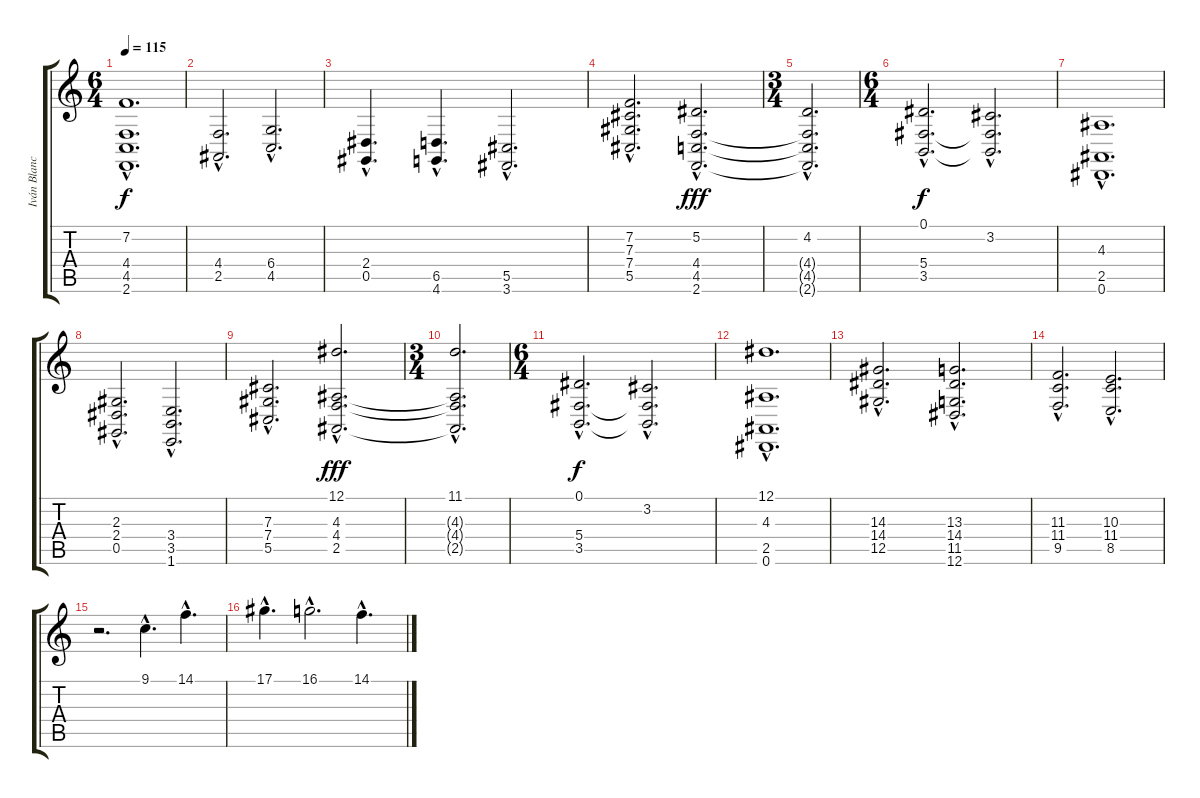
\track ("Iván Blanco (I)" "Iván Blanc") {instrument choiraahs}
\staff {score tabs}
\tuning (Eb4 Bb3 Gb3 Db3 Ab2 Eb2) {hide}
\ts (6 4)
\tempo 115
\clef g2
\ks c
(7.2{hac} 4.4{hac} 4.5{hac} 2.6{hac}).1{d dy f} |
(4.4{hac} 2.5{hac}).2{d} (6.4{hac} 4.5{hac}).2{d} |
(2.4{hac} 0.5{hac}).4{d} (6.5{hac} 4.6{hac}).4{d} (5.5{hac} 3.6{hac}).2{d} |
(7.2{hac} 7.3{hac} 7.4{hac} 5.5{hac}).2{d} (5.2{hac} 4.4{hac} 4.5{hac} 2.6{hac}).2{d dy fff} |
\ts (3 4)
(4.2{hac} 4.4{hac t} 4.5{hac t} 2.6{hac t}).2{d} |
\ts (6 4)
(0.1{hac} 5.4{hac} 3.5{hac}).2{d dy f} (3.2{hac} 5.4{hac t} 3.5{hac t}).2{d} |
(4.3{hac} 2.5{hac} 0.6{hac}).1{d} |
(2.3{hac} 2.4{hac} 0.5{hac}).2{d} (3.4{hac} 3.5{hac} 1.6{hac}).2{d} |
(7.3{hac} 7.4{hac} 5.5{hac}).2{d} (12.1{hac} 4.3{hac} 4.4{hac} 2.5{hac}).2{d dy fff} |
\ts (3 4)
(11.1{hac} 4.3{hac t} 4.4{hac t} 2.5{hac t}).2{d} |
\ts (6 4)
(0.1{hac} 5.4{hac} 3.5{hac}).2{d dy f} (3.2{hac} 5.4{hac t} 3.5{hac t}).2{d} |
(12.1{hac} 4.3{hac} 2.5{hac} 0.6{hac}).1{d} |
(14.3{hac} 14.4{hac} 12.5{hac}).2{d} (13.3{hac} 14.4{hac} 11.5{hac} 12.6{hac}).2{d} |
(11.3{hac} 11.4{hac} 9.5{hac}).2{d} (10.3{hac} 11.4{hac} 8.5{hac}).2{d} |
r.2{d} 9.1{hac}.4{d} 14.1{hac}.4{d} |
17.1{hac}.4{d} 16.1{hac}.2{d} 14.1{hac}.4{d}
